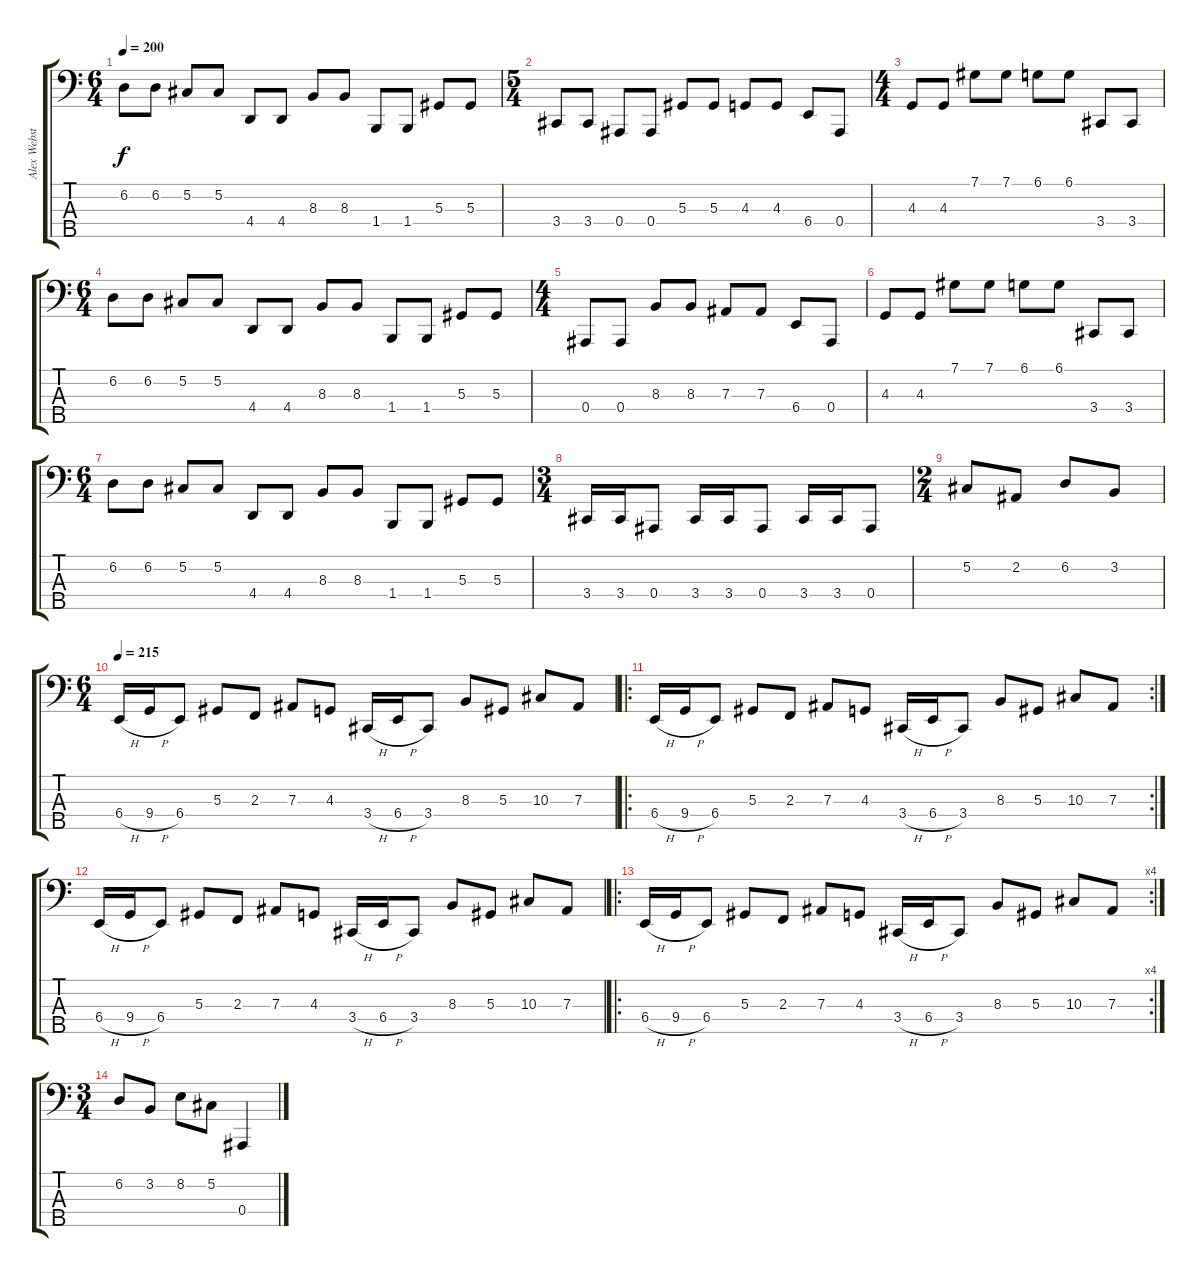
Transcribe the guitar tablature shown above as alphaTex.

\track ("Alex Webster" "Alex Webst") {instrument electricbassfinger}
\staff {score tabs}
\tuning (Db2 Ab1 Eb1 Bb0 F0) {hide}
\ts (6 4)
\tempo 200
\clef f4
\ks c
6.2.8{dy f} 6.2.8 5.2.8 5.2.8 4.4.8 4.4.8 8.3.8 8.3.8 1.4.8 1.4.8 5.3.8 5.3.8 |
\ts (5 4)
3.4.8 3.4.8 0.4.8 0.4.8 5.3.8 5.3.8 4.3.8 4.3.8 6.4.8 0.4.8 |
\ts (4 4)
4.3.8 4.3.8 7.1.8 7.1.8 6.1.8 6.1.8 3.4.8 3.4.8 |
\ts (6 4)
6.2.8 6.2.8 5.2.8 5.2.8 4.4.8 4.4.8 8.3.8 8.3.8 1.4.8 1.4.8 5.3.8 5.3.8 |
\ts (4 4)
0.4.8 0.4.8 8.3.8 8.3.8 7.3.8 7.3.8 6.4.8 0.4.8 |
4.3.8 4.3.8 7.1.8 7.1.8 6.1.8 6.1.8 3.4.8 3.4.8 |
\ts (6 4)
6.2.8 6.2.8 5.2.8 5.2.8 4.4.8 4.4.8 8.3.8 8.3.8 1.4.8 1.4.8 5.3.8 5.3.8 |
\ts (3 4)
3.4.16 3.4.16 0.4.8 3.4.16 3.4.16 0.4.8 3.4.16 3.4.16 0.4.8 |
\ts (2 4)
5.2.8 2.2.8 6.2.8 3.2.8 |
\ts (6 4)
\tempo 215
6.4{h}.16 9.4{h}.16 6.4.8 5.3.8 2.3.8 7.3.8 4.3.8 3.4{h}.16 6.4{h}.16 3.4.8 8.3.8 5.3.8 10.3.8 7.3.8 |
\ro
\rc 2
6.4{h}.16 9.4{h}.16 6.4.8 5.3.8 2.3.8 7.3.8 4.3.8 3.4{h}.16 6.4{h}.16 3.4.8 8.3.8 5.3.8 10.3.8 7.3.8 |
6.4{h}.16 9.4{h}.16 6.4.8 5.3.8 2.3.8 7.3.8 4.3.8 3.4{h}.16 6.4{h}.16 3.4.8 8.3.8 5.3.8 10.3.8 7.3.8 |
\ro
\rc 4
6.4{h}.16 9.4{h}.16 6.4.8 5.3.8 2.3.8 7.3.8 4.3.8 3.4{h}.16 6.4{h}.16 3.4.8 8.3.8 5.3.8 10.3.8 7.3.8 |
\ts (3 4)
6.2.8 3.2.8 8.2.8 5.2.8 0.4.4
